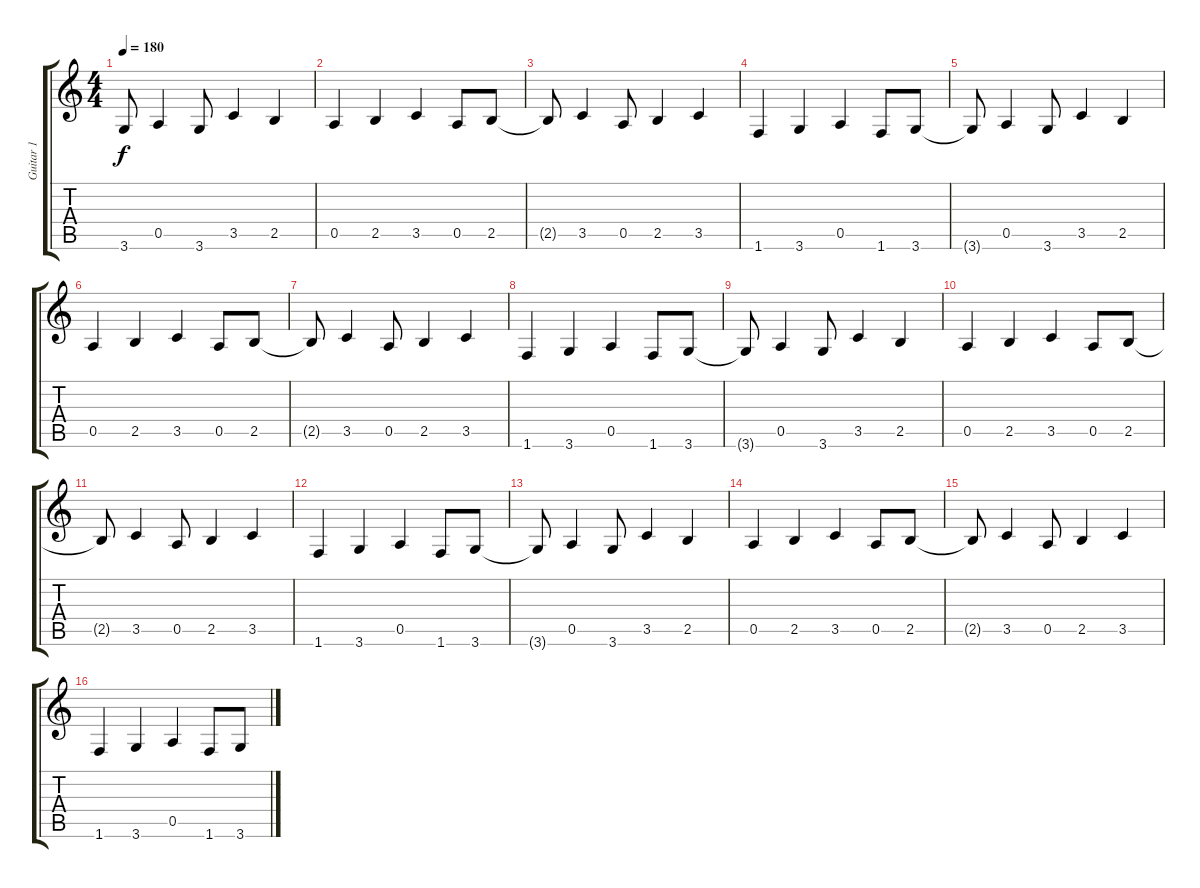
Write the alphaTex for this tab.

\track ("Guitar 1" "Guitar 1") {instrument distortionguitar}
\staff {score tabs}
\tuning (E4 B3 G3 D3 A2 E2) {hide}
\ts (4 4)
\tempo 180
\clef g2
\ks c
3.6{t}.8{dy f} 0.5.4 3.6.8 3.5.4 2.5.4 |
0.5.4 2.5.4 3.5.4 0.5.8 2.5.8 |
2.5{t}.8 3.5.4 0.5.8 2.5.4 3.5.4 |
1.6.4 3.6.4 0.5.4 1.6.8 3.6.8 |
3.6{t}.8 0.5.4 3.6.8 3.5.4 2.5.4 |
0.5.4 2.5.4 3.5.4 0.5.8 2.5.8 |
2.5{t}.8 3.5.4 0.5.8 2.5.4 3.5.4 |
1.6.4 3.6.4 0.5.4 1.6.8 3.6.8 |
3.6{t}.8 0.5.4 3.6.8 3.5.4 2.5.4 |
0.5.4 2.5.4 3.5.4 0.5.8 2.5.8 |
2.5{t}.8 3.5.4 0.5.8 2.5.4 3.5.4 |
1.6.4 3.6.4 0.5.4 1.6.8 3.6.8 |
3.6{t}.8 0.5.4 3.6.8 3.5.4 2.5.4 |
0.5.4 2.5.4 3.5.4 0.5.8 2.5.8 |
2.5{t}.8 3.5.4 0.5.8 2.5.4 3.5.4 |
1.6.4 3.6.4 0.5.4 1.6.8 3.6.8
